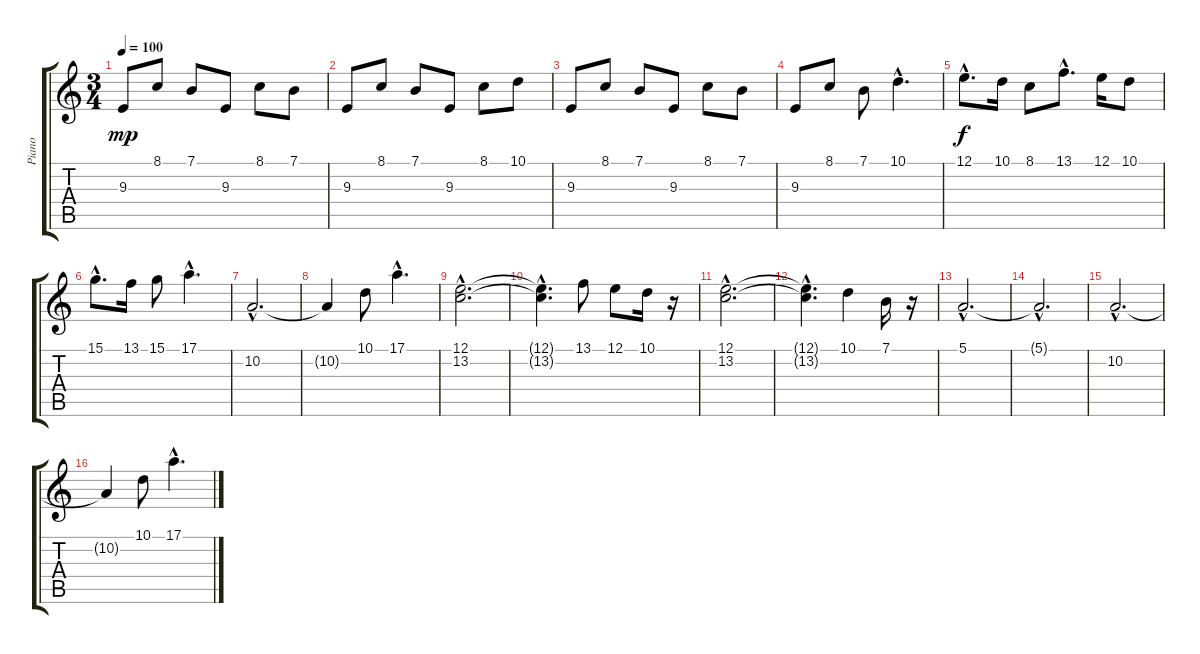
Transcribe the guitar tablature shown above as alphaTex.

\track ("Piano" "Piano") {instrument acousticgrandpiano}
\staff {score tabs}
\tuning (E4 B3 G3 D3 A2 E2) {hide}
\ts (3 4)
\tempo 100
\clef g2
\ks c
9.3.8{dy mp} 8.1.8 7.1.8 9.3.8 8.1.8 7.1.8 |
9.3.8 8.1.8 7.1.8 9.3.8 8.1.8 10.1.8 |
9.3.8 8.1.8 7.1.8 9.3.8 8.1.8 7.1.8 |
9.3.8 8.1.8 7.1.8 10.1{hac}.4{d} |
12.1{hac}.8{d dy f instrument flute} 10.1.16 8.1.8 13.1{hac}.8{d} 12.1.16 10.1.8 |
15.1{hac}.8{d instrument flute} 13.1.16 15.1.8 17.1{hac}.4{d} |
10.2{hac}.2{d instrument flute} |
10.2{t}.4{instrument flute} 10.1.8 17.1{hac}.4{d} |
(12.1{hac} 13.2{hac}).2{d instrument flute} |
(12.1{hac t} 13.2{hac t}).4{d instrument flute} 13.1.8 12.1.8 10.1.16 r.16 |
(12.1{hac} 13.2{hac}).2{d instrument flute} |
(12.1{hac t} 13.2{hac t}).4{d instrument flute} 10.1.4 7.1.16 r.16 |
5.1{hac}.2{d instrument flute} |
5.1{hac t}.2{d} |
10.2{hac}.2{d instrument flute} |
10.2{t}.4{instrument flute} 10.1.8 17.1{hac}.4{d}
